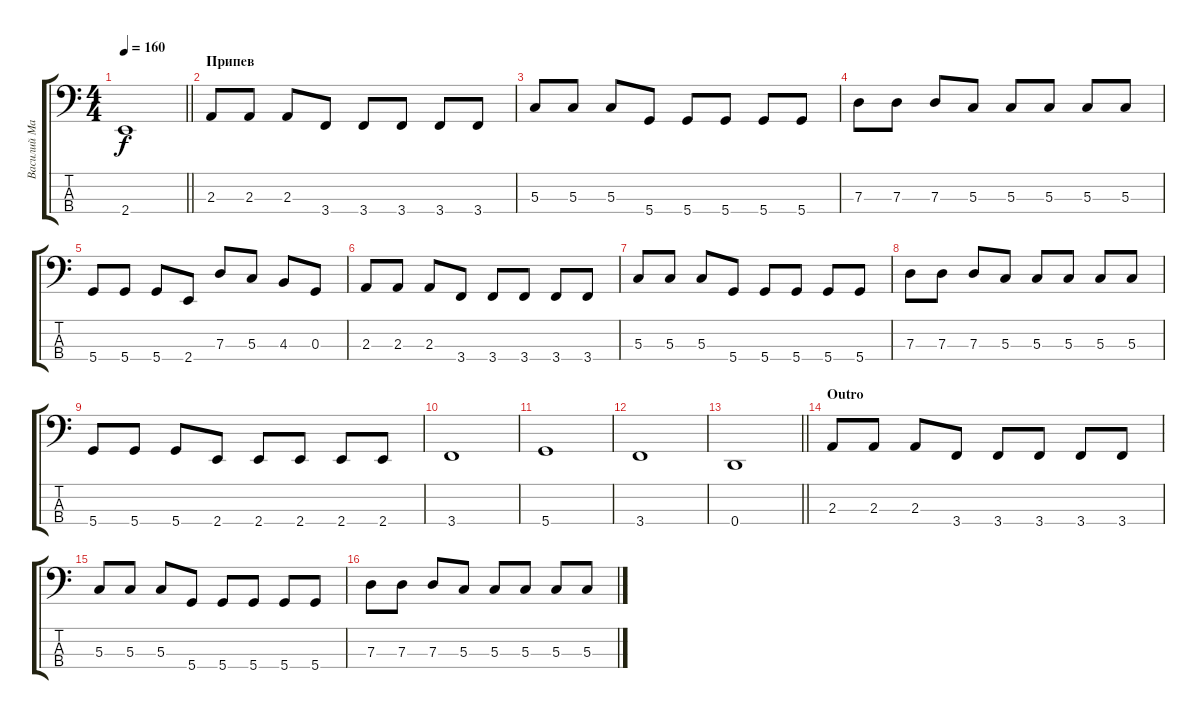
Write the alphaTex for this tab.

\track ("Василий Марченко" "Василий Ма") {instrument electricbassfinger}
\staff {score tabs}
\tuning (F2 C2 G1 D1) {hide}
\ts (4 4)
\tempo 160
\clef f4
\barLineRight lightlight
\ks c
2.4{t}.1{dy f} |
\section ("" "Припев")
2.3.8 2.3.8 2.3.8 3.4.8 3.4.8 3.4.8 3.4.8 3.4.8 |
5.3.8 5.3.8 5.3.8 5.4.8 5.4.8 5.4.8 5.4.8 5.4.8 |
7.3.8 7.3.8 7.3.8 5.3.8 5.3.8 5.3.8 5.3.8 5.3.8 |
5.4.8 5.4.8 5.4.8 2.4.8 7.3.8 5.3.8 4.3.8 0.3.8 |
2.3.8 2.3.8 2.3.8 3.4.8 3.4.8 3.4.8 3.4.8 3.4.8 |
5.3.8 5.3.8 5.3.8 5.4.8 5.4.8 5.4.8 5.4.8 5.4.8 |
7.3.8 7.3.8 7.3.8 5.3.8 5.3.8 5.3.8 5.3.8 5.3.8 |
5.4.8 5.4.8 5.4.8 2.4.8 2.4.8 2.4.8 2.4.8 2.4.8 |
3.4.1 |
5.4.1 |
3.4.1 |
\barLineRight lightlight
0.4.1 |
\section ("" "Outro")
2.3.8 2.3.8 2.3.8 3.4.8 3.4.8 3.4.8 3.4.8 3.4.8 |
5.3.8 5.3.8 5.3.8 5.4.8 5.4.8 5.4.8 5.4.8 5.4.8 |
7.3.8 7.3.8 7.3.8 5.3.8 5.3.8 5.3.8 5.3.8 5.3.8
